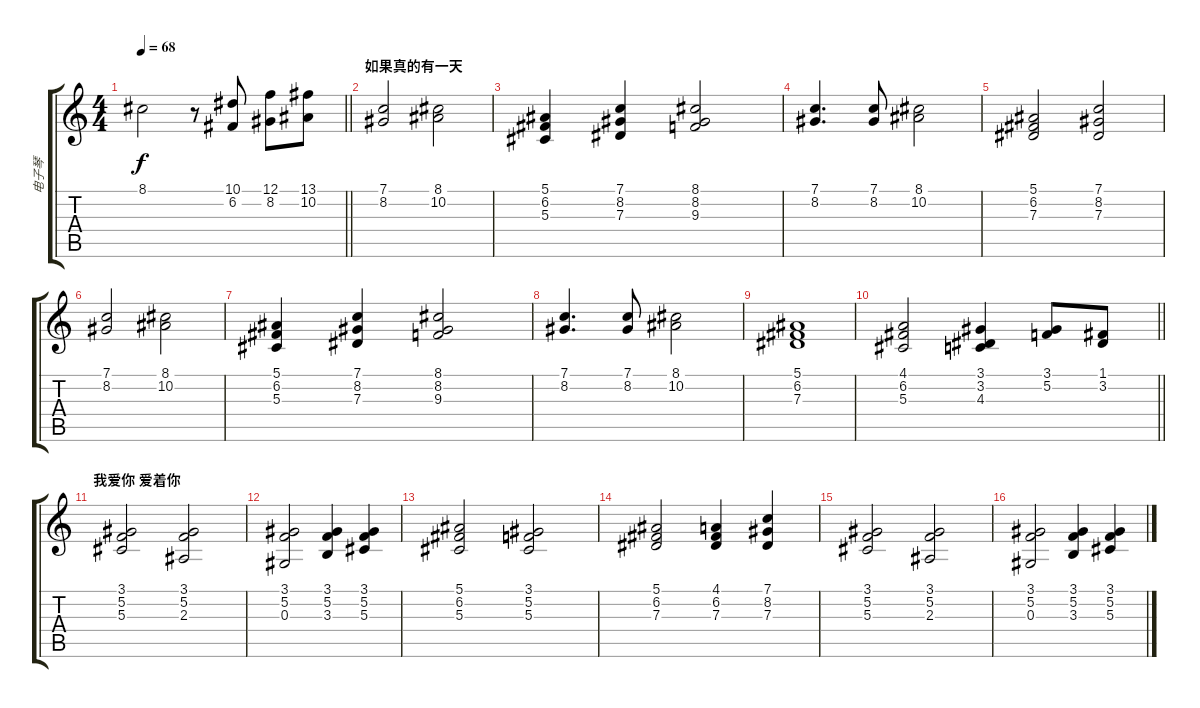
\track ("电子琴" "电子琴") {instrument electricpiano1}
\staff {score tabs}
\tuning (F4 C4 Ab3 Eb3 Bb2 F2) {hide}
\ts (4 4)
\section ("" "")
\tempo 68
\clef g2
\barLineRight lightlight
\ks c
8.1.2{dy f} r.8 (10.1 6.2).8 (12.1 8.2).8 (13.1 10.2).8 |
\section ("" "如果真的有一天")
(7.1 8.2).2 (8.1 10.2).2 |
(5.1 6.2 5.3).4 (7.1 8.2 7.3).4 (8.1 8.2 9.3).2 |
(7.1 8.2).4{d} (7.1 8.2).8 (8.1 10.2).2 |
(5.1 6.2 7.3).2 (7.1 8.2 7.3).2 |
(7.1 8.2).2 (8.1 10.2).2 |
(5.1 6.2 5.3).4 (7.1 8.2 7.3).4 (8.1 8.2 9.3).2 |
(7.1 8.2).4{d} (7.1 8.2).8 (8.1 10.2).2 |
(5.1 6.2 7.3).1 |
\barLineRight lightlight
(4.1 6.2 5.3).2 (3.1 3.2 4.3).4 (3.1 5.2).8 (1.1 3.2).8 |
\section ("" "我爱你 爱着你")
(3.1 5.2 5.3).2 (3.1 5.2 2.3).2 |
(3.1 5.2 0.3).2 (3.1 5.2 3.3).4 (3.1 5.2 5.3).4 |
(5.1 6.2 5.3).2 (3.1 5.2 5.3).2 |
(5.1 6.2 7.3).2 (4.1 6.2 7.3).4 (7.1 8.2 7.3).4 |
(3.1 5.2 5.3).2 (3.1 5.2 2.3).2 |
(3.1 5.2 0.3).2 (3.1 5.2 3.3).4 (3.1 5.2 5.3).4
